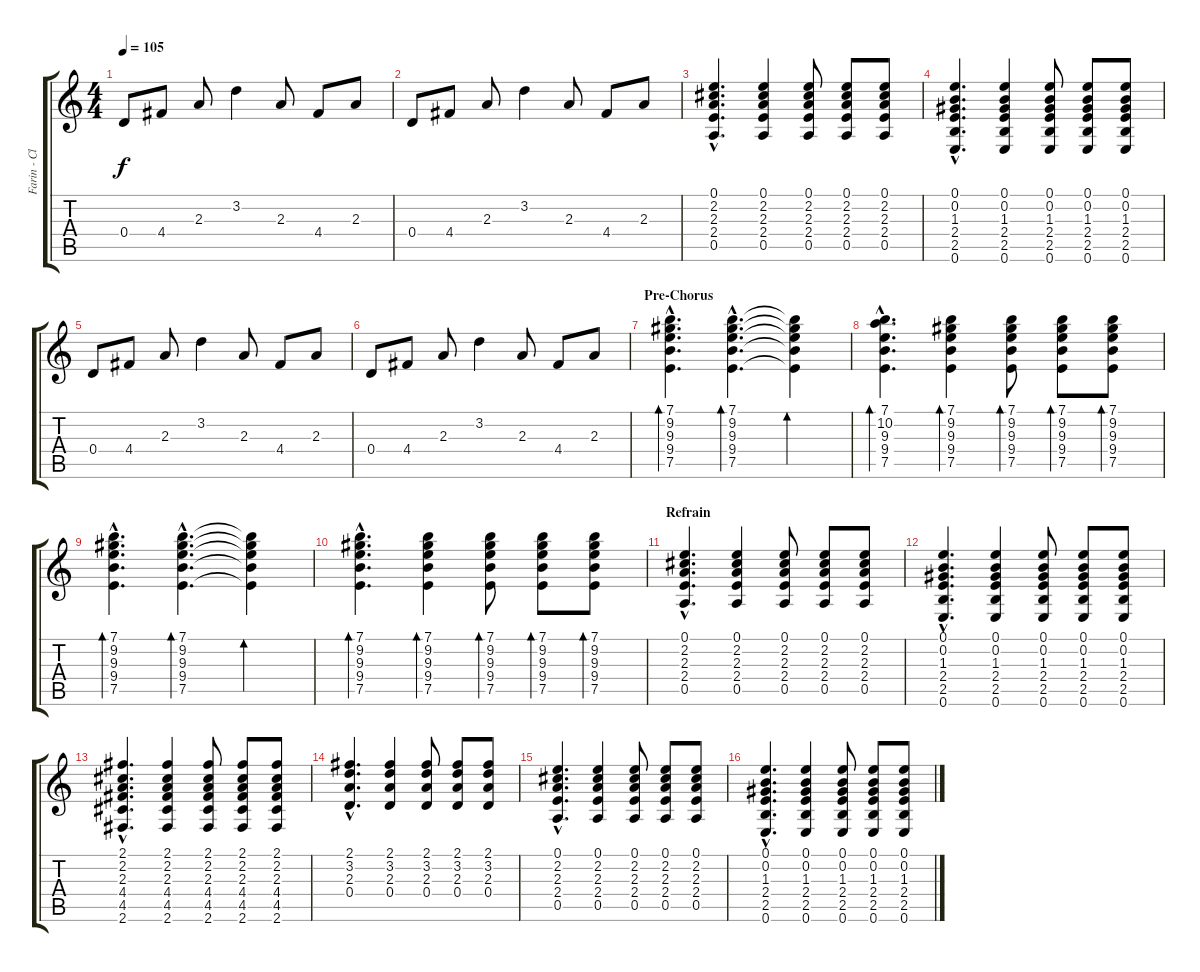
\track ("Farin - Clean" "Farin - Cl") {instrument acousticguitarsteel}
\staff {score tabs}
\tuning (E4 B3 G3 D3 A2 E2) {hide}
\ts (4 4)
\tempo 105
\clef g2
\ks c
0.4.8{dy f} 4.4.8 2.3.8 3.2.4 2.3.8 4.4.8 2.3.8 |
0.4.8 4.4.8 2.3.8 3.2.4 2.3.8 4.4.8 2.3.8 |
(0.1{hac} 2.2{hac} 2.3{hac} 2.4{hac} 0.5{hac}).4{d} (0.1 2.2 2.3 2.4 0.5).4 (0.1 2.2 2.3 2.4 0.5).8 (0.1 2.2 2.3 2.4 0.5).8 (0.1 2.2 2.3 2.4 0.5).8 |
(0.1{hac} 0.2{hac} 1.3{hac} 2.4{hac} 2.5{hac} 0.6{hac}).4{d} (0.1 0.2 1.3 2.4 2.5 0.6).4 (0.1 0.2 1.3 2.4 2.5 0.6).8 (0.1 0.2 1.3 2.4 2.5 0.6).8 (0.1 0.2 1.3 2.4 2.5 0.6).8 |
0.4.8 4.4.8 2.3.8 3.2.4 2.3.8 4.4.8 2.3.8 |
0.4.8 4.4.8 2.3.8 3.2.4 2.3.8 4.4.8 2.3.8 |
\section ("" "Pre-Chorus")
(7.1{hac} 9.2{hac} 9.3{hac} 9.4{hac} 7.5{hac}).4{d bd 30} (7.1{hac} 9.2{hac} 9.3{hac} 9.4{hac} 7.5{hac}).4{d bd 30} (7.1{t} 9.2{t} 9.3{t} 9.4{t} 7.5{t}).4{bd 30} |
(7.1{hac} 10.2{hac} 9.3{hac} 9.4{hac} 7.5{hac}).4{d bd 30} (7.1 9.2 9.3 9.4 7.5).4{bd 30} (7.1 9.2 9.3 9.4 7.5).8{bd 30} (7.1 9.2 9.3 9.4 7.5).8{bd 30} (7.1 9.2 9.3 9.4 7.5).8{bd 30} |
(7.1{hac} 9.2{hac} 9.3{hac} 9.4{hac} 7.5{hac}).4{d bd 30} (7.1{hac} 9.2{hac} 9.3{hac} 9.4{hac} 7.5{hac}).4{d bd 30} (7.1{t} 9.2{t} 9.3{t} 9.4{t} 7.5{t}).4{bd 30} |
(7.1{hac} 9.2{hac} 9.3{hac} 9.4{hac} 7.5{hac}).4{d bd 30} (7.1 9.2 9.3 9.4 7.5).4{bd 30} (7.1 9.2 9.3 9.4 7.5).8{bd 30} (7.1 9.2 9.3 9.4 7.5).8{bd 30} (7.1 9.2 9.3 9.4 7.5).8{bd 30} |
\section ("" "Refrain")
(0.1{hac} 2.2{hac} 2.3{hac} 2.4{hac} 0.5{hac}).4{d} (0.1 2.2 2.3 2.4 0.5).4 (0.1 2.2 2.3 2.4 0.5).8 (0.1 2.2 2.3 2.4 0.5).8 (0.1 2.2 2.3 2.4 0.5).8 |
(0.1{hac} 0.2{hac} 1.3{hac} 2.4{hac} 2.5{hac} 0.6{hac}).4{d} (0.1 0.2 1.3 2.4 2.5 0.6).4 (0.1 0.2 1.3 2.4 2.5 0.6).8 (0.1 0.2 1.3 2.4 2.5 0.6).8 (0.1 0.2 1.3 2.4 2.5 0.6).8 |
(2.1{hac} 2.2{hac} 2.3{hac} 4.4{hac} 4.5{hac} 2.6{hac}).4{d} (2.1 2.2 2.3 4.4 4.5 2.6).4 (2.1 2.2 2.3 4.4 4.5 2.6).8 (2.1 2.2 2.3 4.4 4.5 2.6).8 (2.1 2.2 2.3 4.4 4.5 2.6).8 |
(2.1{hac} 3.2{hac} 2.3{hac} 0.4{hac}).4{d} (2.1 3.2 2.3 0.4).4 (2.1 3.2 2.3 0.4).8 (2.1 3.2 2.3 0.4).8 (2.1 3.2 2.3 0.4).8 |
(0.1{hac} 2.2{hac} 2.3{hac} 2.4{hac} 0.5{hac}).4{d} (0.1 2.2 2.3 2.4 0.5).4 (0.1 2.2 2.3 2.4 0.5).8 (0.1 2.2 2.3 2.4 0.5).8 (0.1 2.2 2.3 2.4 0.5).8 |
(0.1{hac} 0.2{hac} 1.3{hac} 2.4{hac} 2.5{hac} 0.6{hac}).4{d} (0.1 0.2 1.3 2.4 2.5 0.6).4 (0.1 0.2 1.3 2.4 2.5 0.6).8 (0.1 0.2 1.3 2.4 2.5 0.6).8 (0.1 0.2 1.3 2.4 2.5 0.6).8
